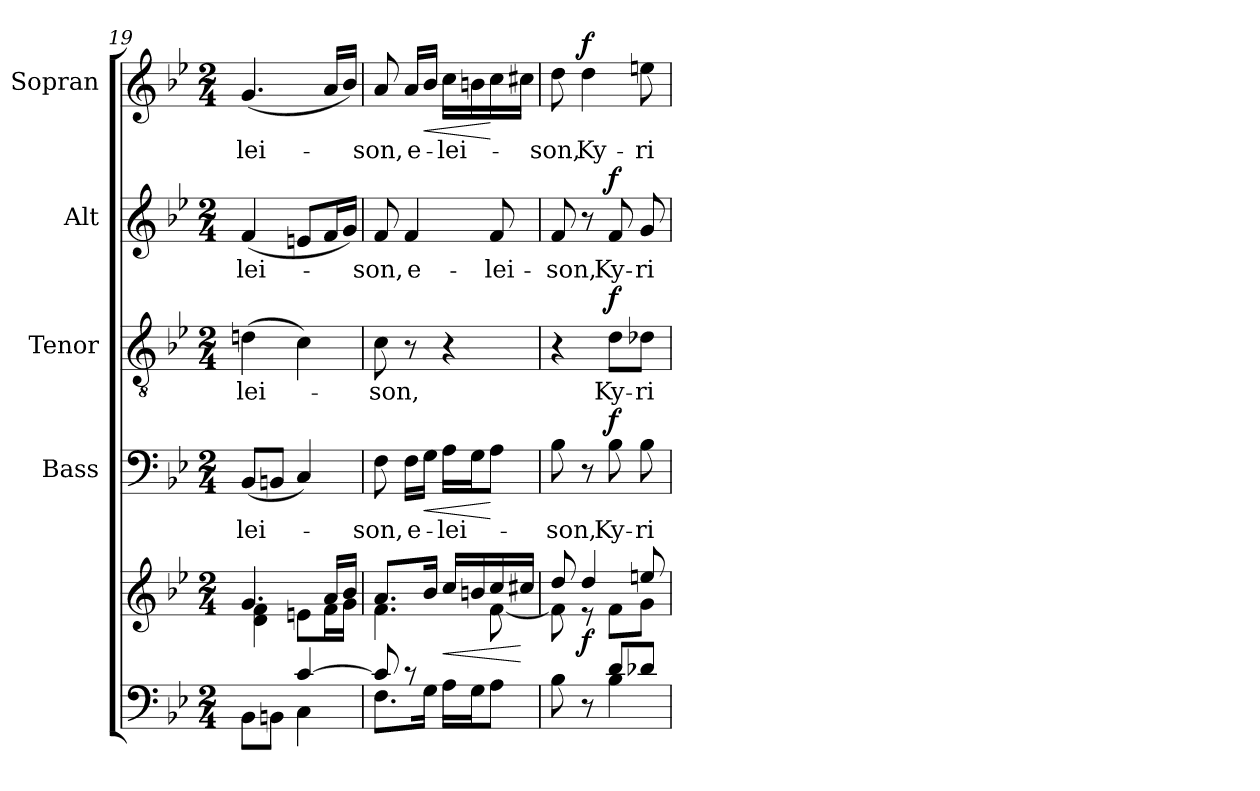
**kern	**kern	**dynam	**kern	**text	**dynam	**kern	**text	**dynam	**kern	**text	**dynam	**kern	**text	**dynam
*part5	*part5	*part5	*part4	*part4	*part4	*part3	*part3	*part3	*part2	*part2	*part2	*part1	*part1	*part1
*staff6	*staff5	*staff5/6	*staff4	*staff4	*staff4	*staff3	*staff3	*staff3	*staff2	*staff2	*staff2	*staff1	*staff1	*staff1
*	*	*	*I"Bass	*	*	*I"Tenor	*	*	*I"Alt	*	*	*I"Sopran	*	*
*	*	*	*I'B.	*	*	*I'T.	*	*	*I'A.	*	*	*I'S.	*	*
!!LO:LB:g=z
*clefF4	*clefG2	*	*clefF4	*	*	*clefGv2	*	*	*clefG2	*	*	*clefG2	*	*
*k[b-e-]	*k[b-e-]	*	*k[b-e-]	*	*	*k[b-e-]	*	*	*k[b-e-]	*	*	*k[b-e-]	*	*
*B-:	*B-:	*	*B-:	*	*	*B-:	*	*	*B-:	*	*	*B-:	*	*
*M2/4	*M2/4	*	*M2/4	*	*	*M2/4	*	*	*M2/4	*	*	*M2/4	*	*
=19	=19	=19	=19	=19	=19	=19	=19	=19	=19	=19	=19	=19	=19	=19
*^	*^	*	*	*	*	*	*	*	*	*	*	*	*	*
!	!	!	!	!	!	!LO:LY:b	!	!	!LO:LY:b	!	!	!LO:LY:b	!	!	!LO:LY:b	!
4ryy	8BB-\L	4.g/	4d\ 4f\	.	(<8BB-/L	-lei-	.	(>4dn\	-lei-	.	(<4f/	-lei-	.	(<4.g/	-lei-	.
.	8BBn\J	.	.	.	8BBn/J	.	.	.	.	.	.	.	.	.	.	.
[>4c/	4C\	.	8en\L	.	4C/)	.	.	4c\)	.	.	8en/L	.	.	.	.	.
.	.	16a/LL	16f\L	.	.	.	.	.	.	.	16f/L	.	.	16a/LL	.	.
.	.	16b-/JJ	16g\JJ	.	.	.	.	.	.	.	16g/JJ)	.	.	16b-/JJ)	.	.
=20	=20	=20	=20	=20	=20	=20	=20	=20	=20	=20	=20	=20	=20	=20	=20	=20
!	!	!	!	!	!	!LO:LY:b	!	!	!LO:LY:b	!	!	!LO:LY:b	!	!	!LO:LY:b	!
8c/]	8.F\L	8.a/L	4.f\	.	8F\	-son,	.	8c\	-son,	.	8f/	-son,	.	8a/	-son,	.
!	!	!	!	!	!	!LO:LY:b	!	!	!	!	!	!LO:LY:b	!	!	!LO:LY:b	!
8rc	.	.	.	.	16F\LL	e-	.	8r	.	.	4f/	e-	.	16a/LL	e-	.
!	!	!	!	!	!	!	!LO:HP:b	!	!	!	!	!	!	!	!	!LO:HP:b
.	16G\Jk	16b-/Jk	.	.	16G\JJ	.	<	.	.	.	.	.	.	16b-/JJ	.	<
!	!	!	!	!LO:HP:b	!	!LO:LY:b	!	!	!	!	!	!	!	!	!LO:LY:b	!
4ryy	16A\LL	16cc/LL	.	<	16A\LL	-lei-	.	4r	.	.	.	.	.	16cc\LL	-lei-	.
.	16G\J	16bn/	.	.	16G\J	.	.	.	.	.	.	.	.	16bn\	.	.
!	!	!	!	!	!	!	!	!	!	!	!	!LO:LY:b	!	!	!	!
.	8A\J	16cc/	[<8f\	.	8A\J	.	[	.	.	.	8f/	-lei-	.	16cc\	.	[
.	.	16cc#X/JJ	.	[	.	.	.	.	.	.	.	.	.	16cc#X\JJ	.	.
=21	=21	=21	=21	=21	=21	=21	=21	=21	=21	=21	=21	=21	=21	=21	=21	=21
!	!	!	!	!	!	!LO:LY:b	!	!	!	!	!	!LO:LY:b	!	!	!LO:LY:b	!
4ryy	8B-\	8dd/	8f\]	.	8B-\	-son,	.	4r	.	.	8f/	-son,	.	8dd\	-son,	.
!	!	!	!	!LO:DY:b	!	!	!	!	!	!	!	!	!	!	!LO:LY:b	!LO:DY:a
.	8r	4dd/	8re	f	8r	.	.	.	.	.	8r	.	.	4dd\	Ky-	f
!	!	!	!	!	!	!LO:LY:b	!LO:DY:a	!	!LO:LY:b	!LO:DY:a	!	!LO:LY:b	!LO:DY:a	!	!	!
8d/L	4B-\	.	8f\L	.	8B-\	Ky-	f	8d\L	Ky-	f	8f/	Ky-	f	.	.	.
!	!	!	!	!	!	!LO:LY:b	!	!	!LO:LY:b	!	!	!LO:LY:b	!	!	!LO:LY:b	!
8d-X/J	.	8een/	8g\J	.	8B-\	-ri-	.	8d-X\J	-ri-	.	8g/	-ri-	.	8een\	-ri-	.
*v	*v	*	*	*	*	*	*	*	*	*	*	*	*	*	*	*
*	*v	*v	*	*	*	*	*	*	*	*	*	*	*	*	*
=	=	=	=	=	=	=	=	=	=	=	=	=	=	=
*-	*-	*-	*-	*-	*-	*-	*-	*-	*-	*-	*-	*-	*-	*-
